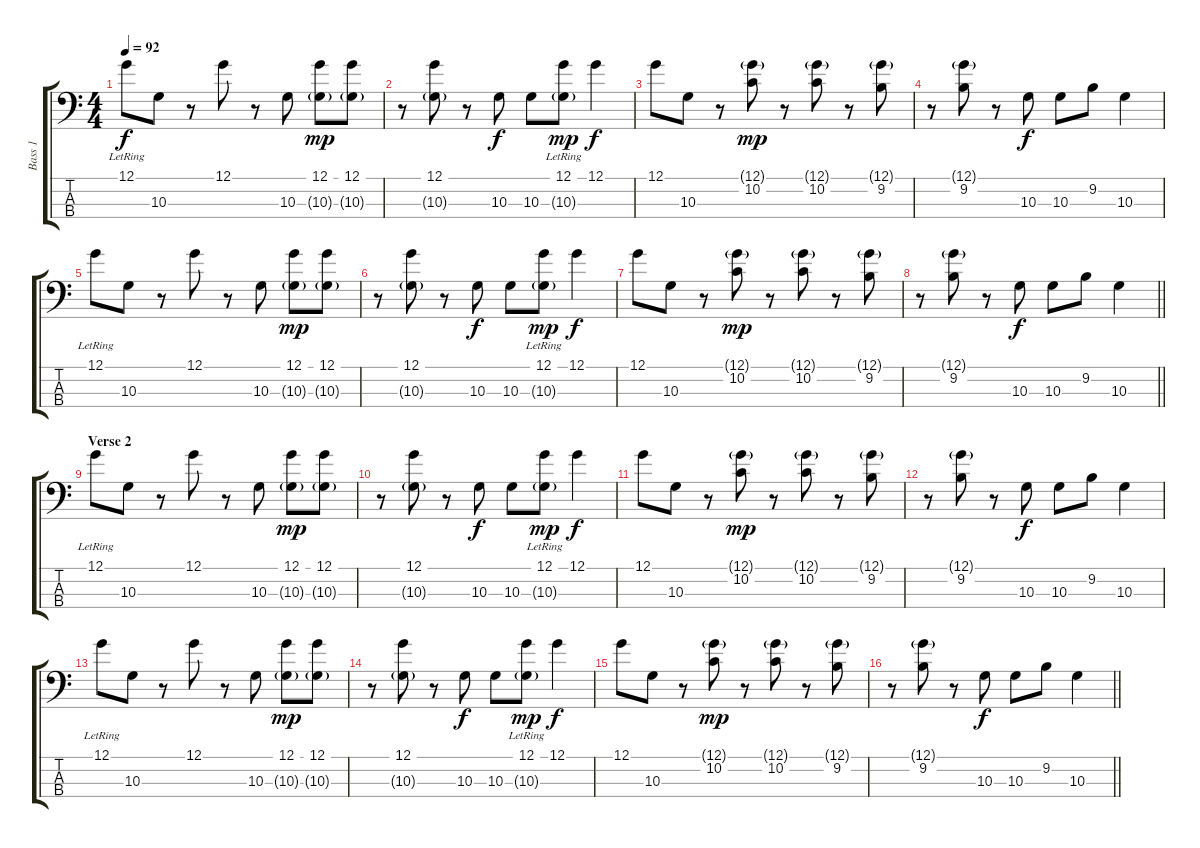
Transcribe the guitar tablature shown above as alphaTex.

\track ("Bass 1" "Bass 1") {instrument electricbassfinger}
\staff {score tabs}
\tuning (G2 D2 A1 D1) {hide}
\ts (4 4)
\section ("" "")
\tempo 92
\clef f4
\ks c
12.1{lr}.8{dy f} 10.3.8 r.8 12.1.8 r.8 10.3.8 (12.1 10.3{g}).8{dy mp} (12.1 10.3{g}).8 |
r.8 (12.1 10.3{g}).8 r.8 10.3.8{dy f} 10.3.8 (12.1 10.3{g lr}).8{dy mp} 12.1.4{dy f} |
12.1.8 10.3.8 r.8 (12.1{g} 10.2).8{dy mp} r.8 (12.1{g} 10.2).8 r.8 (12.1{g} 9.2).8 |
r.8 (12.1{g} 9.2).8 r.8 10.3.8{dy f} 10.3.8 9.2.8 10.3.4 |
12.1{lr}.8 10.3.8 r.8 12.1.8 r.8 10.3.8 (12.1 10.3{g}).8{dy mp} (12.1 10.3{g}).8 |
r.8 (12.1 10.3{g}).8 r.8 10.3.8{dy f} 10.3.8 (12.1 10.3{g lr}).8{dy mp} 12.1.4{dy f} |
12.1.8 10.3.8 r.8 (12.1{g} 10.2).8{dy mp} r.8 (12.1{g} 10.2).8 r.8 (12.1{g} 9.2).8 |
\barLineRight lightlight
r.8 (12.1{g} 9.2).8 r.8 10.3.8{dy f} 10.3.8 9.2.8 10.3.4 |
\section ("" "Verse 2")
12.1{lr}.8 10.3.8 r.8 12.1.8 r.8 10.3.8 (12.1 10.3{g}).8{dy mp} (12.1 10.3{g}).8 |
r.8 (12.1 10.3{g}).8 r.8 10.3.8{dy f} 10.3.8 (12.1 10.3{g lr}).8{dy mp} 12.1.4{dy f} |
12.1.8 10.3.8 r.8 (12.1{g} 10.2).8{dy mp} r.8 (12.1{g} 10.2).8 r.8 (12.1{g} 9.2).8 |
r.8 (12.1{g} 9.2).8 r.8 10.3.8{dy f} 10.3.8 9.2.8 10.3.4 |
12.1{lr}.8 10.3.8 r.8 12.1.8 r.8 10.3.8 (12.1 10.3{g}).8{dy mp} (12.1 10.3{g}).8 |
r.8 (12.1 10.3{g}).8 r.8 10.3.8{dy f} 10.3.8 (12.1 10.3{g lr}).8{dy mp} 12.1.4{dy f} |
12.1.8 10.3.8 r.8 (12.1{g} 10.2).8{dy mp} r.8 (12.1{g} 10.2).8 r.8 (12.1{g} 9.2).8 |
\barLineRight lightlight
r.8 (12.1{g} 9.2).8 r.8 10.3.8{dy f} 10.3.8 9.2.8 10.3.4
